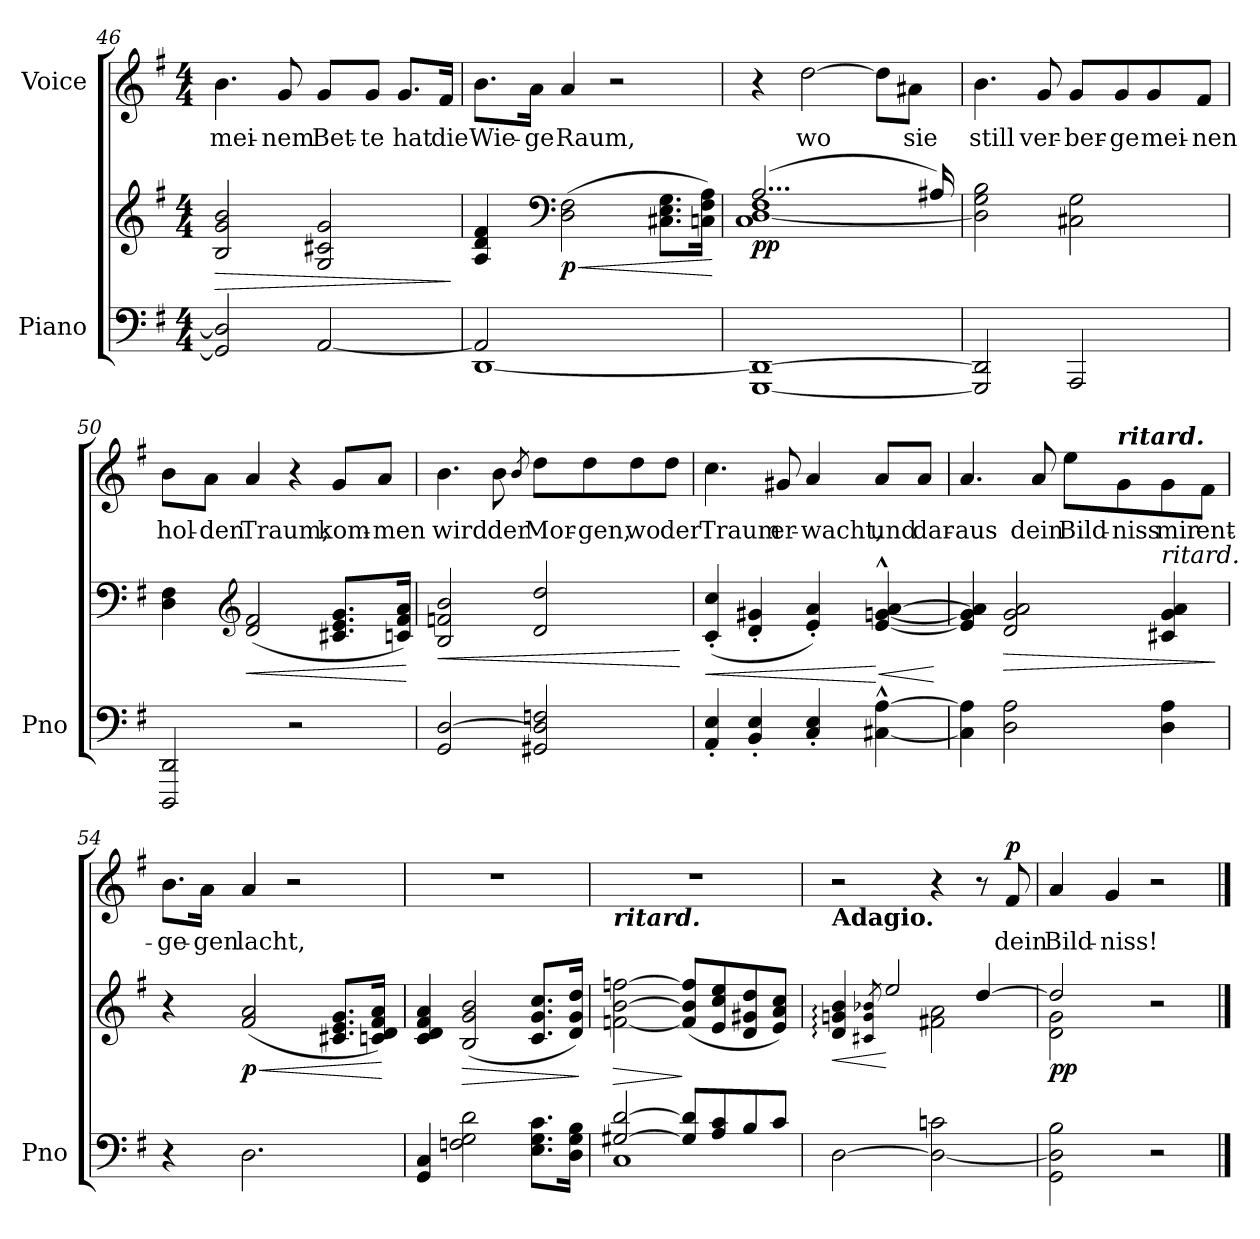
**kern	**kern	**dynam	**kern	**text	**dynam
*part2	*part2	*part2	*part1	*part1	*part1
*staff3	*staff2	*staff2/3	*staff1	*staff1	*staff1
*I"Piano	*	*	*I"Voice	*	*
*I'Pno	*	*	*	*	*
*clefF4	*clefG2	*	*clefG2	*	*
*k[f#]	*k[f#]	*	*k[f#]	*	*
*M4/4	*M4/4	*	*M4/4	*	*
=46	=46	=46	=46	=46	=46
!	!	!LO:HP:b	!	!LO:LY:b	!
2GG/] 2D/]	2B/ 2g/ 2b/	>	4.b\	mei-	.
!	!	!	!	!LO:LY:b	!
.	.	.	8g/	-nem	.
!	!	!	!	!LO:LY:b	!
[2AA/	2G/ 2c#X/ 2g/	.	8g/L	Bet-	.
!	!	!	!	!LO:LY:b	!
.	.	.	8g/J	-te	.
!	!	!	!	!LO:LY:b	!
.	.	.	8.g/L	hat	.
!	!	!	!	!LO:LY:b	!
.	.	.	16f#/Jk	die	.
.	.	]	.	.	.
!!LO:PB:g=z
=47	=47	=47	=47	=47	=47
*^	*	*	*	*	*
!	!	!	!	!	!LO:LY:b	!
2AA/]	[1DD	4A/ 4d/ 4f#/	.	8.b\L	Wie-	.
!	!	!	!	!	!LO:LY:b	!
.	.	.	.	16a\Jk	-ge	.
*	*	*clefF4	*	*	*	*
!	!	!	!LO:HP:b	!	!LO:LY:b	!
!	!	!	!LO:DY:n=1:b	!	!	!
.	.	(>2D\ 2F#\	< p	4a/	Raum,	.
2ryy	.	.	.	2r	.	.
.	.	8.C#X\ 8.E\ 8.G\L	.	.	.	.
.	.	16Cn\ 16F#\ 16A\Jk)	.	.	.	.
*v	*v	*	*	*	*	*
.	.	[	.	.	.
!!LO:LB:g=z
=48	=48	=48	=48	=48	=48
!	!LO:N:vis=1	!LO:DY:b	!	!	!
*	*^	*	*	*	*
[1GGG 1DD_	(>2...A/	1C [1D 1F#	pp	4r	.	.
!	!	!	!	!	!LO:LY:b	!
.	.	.	.	[2dd\	wo	.
.	.	.	.	8dd\L]	.	.
!	!	!	!	!	!LO:LY:b	!
.	.	.	.	8a#X\J	sie	.
.	16A#X/)	.	.	.	.	.
*	*v	*v	*	*	*	*
=49	=49	=49	=49	=49	=49
!	!	!	!	!LO:LY:b	!
2GGG/] 2DD/]	2D\] 2G\ 2B\	.	4.b\	still	.
!	!	!	!	!LO:LY:b	!
.	.	.	8g/	ver-	.
!	!	!	!	!LO:LY:b	!
2AAA/	2C#X\ 2G\	.	8g/L	-ber-	.
!	!	!	!	!LO:LY:b	!
.	.	.	8g/	-ge	.
!	!	!	!	!LO:LY:b	!
.	.	.	8g/	mei-	.
!	!	!	!	!LO:LY:b	!
.	.	.	8f#/J	-nen	.
=50	=50	=50	=50	=50	=50
!	!	!	!	!LO:LY:b	!
2DDD/ 2DD/	4D\ 4F#\	.	8b\L	hol-	.
!	!	!	!	!LO:LY:b	!
.	.	.	8a\J	-den	.
*	*clefG2	*	*	*	*
!	!	!LO:HP:b	!	!LO:LY:b	!
.	(<2d/ 2f#/	<	4a/	Traum;	.
2r	.	.	4r	.	.
!	!	!	!	!LO:LY:b	!
.	8.c#X/ 8.e/ 8.g/L	.	8g/L	kom-	.
!	!	!	!	!LO:LY:b	!
.	.	.	8a/J	-men	.
.	16cn/ 16f#/ 16a/Jk)	.	.	.	.
.	.	[	.	.	.
=51	=51	=51	=51	=51	=51
!	!	!LO:HP:b	!	!LO:LY:b	!
2GG/ [2D/	2B/ 2fn/ 2b/	<	4.b\	wird	.
!	!	!	!	!LO:LY:b	!
.	.	.	8b\	der	.
.	.	.	8qb/	.	.
!	!	!	!	!LO:LY:b	!
2GG#X/ 2D/] 2Fn/	2d/ 2dd/	.	8dd\L	Mor-	.
!	!	!	!	!LO:LY:b	!
.	.	.	8dd\	-gen,	.
!	!	!	!	!LO:LY:b	!
.	.	.	8dd\	wo	.
!	!	!	!	!LO:LY:b	!
.	.	.	8dd\J	der	.
.	.	[	.	.	.
=52	=52	=52	=52	=52	=52
!	!	!LO:HP:b	!	!LO:LY:b	!
4AA/' 4E/'	(<4c/' 4cc/'	<	4.cc\	Traum	.
4BB/' 4E/'	4d/' 4g#X/'	.	.	.	.
!	!	!	!	!LO:LY:b	!
.	.	.	8g#X/	er-	.
!	!	!	!	!LO:LY:b	!
4C/' 4E/'	4e/' 4a/')	.	4a/	-wacht,	.
!	!	!LO:HP:n=1:b	!	!LO:LY:b	!
[4C#X\^^ [4A\^^	[4e/^^ [4gn/^^ [4a/^^	[ <	8a/L	und	.
!	!	!	!	!LO:LY:b	!
.	.	.	8a/J	dar-	.
.	.	[	.	.	.
!!LO:LB:g=z
=53	=53	=53	=53	=53	=53
!	!	!	!	!LO:LY:b	!
4C#\] 4A\]	4e/] 4g/] 4a/]	.	4.a/	-aus	.
!	!	!LO:HP:b	!	!	!
2D\ 2A\	2d/ 2g/ 2a/	>	.	.	.
!	!	!	!	!LO:LY:b	!
.	.	.	8a/	dein	.
!	!	!	!	!LO:LY:b	!
.	.	.	8ee\L	Bild-	.
!	!	!	!LO:TX:a:Bi:t=ritard.	!	!
!	!	!	!	!LO:LY:b	!
.	.	.	8g\	-niss	.
!	!LO:TX:a:i:t=ritard.	!	!	!	!
!	!	!	!	!LO:LY:b	!
4D\ 4A\	4c#X/ 4g/ 4a/	.	8g\	mir	.
!	!	!	!	!LO:LY:b	!
.	.	.	8f#\J	ent-	.
.	.	]	.	.	.
=54	=54	=54	=54	=54	=54
!	!	!	!	!LO:LY:b	!
4r	4r	.	8.b\L	-ge-	.
!	!	!	!	!LO:LY:b	!
.	.	.	16a\Jk	-gen	.
!	!	!LO:HP:b	!	!LO:LY:b	!
!	!	!LO:DY:n=1:b	!	!	!
2.D\	(<2f#/ 2a/	< p	4a/	lacht,	.
.	.	.	2r	.	.
.	8.c#X/ 8.e/ 8.g/L	.	.	.	.
.	16cn/ 16d/ 16f#/ 16a/Jk)	.	.	.	.
.	.	[	.	.	.
=55	=55	=55	=55	=55	=55
4GG/ 4C/	4c/ 4d/ 4f#/ 4a/	.	1r	.	.
!	!	!LO:HP:b	!	!	!
2Fn\ 2G\ 2d\	(>2B/ 2g/ 2b/	>	.	.	.
8.E\ 8.G\ 8.c\L	8.c/ 8.g/ 8.cc/L	.	.	.	.
16D\ 16G\ 16B\Jk	16d/ 16g/ 16dd/Jk)	.	.	.	.
.	.	]	.	.	.
=56	=56	=56	=56	=56	=56
*^	*	*	*	*	*
!	!	!	!	!LO:TX:b:Bi:t=ritard.	!	!
!	!	!	!LO:HP:b	!	!	!
[2G#X/ [2d/	1C	[2fn\ [2b\ [2ffn\	>	1r	.	.
8G#/] 8d/]L	.	(<8f/] 8b/] 8ff/]L	]	.	.	.
8A/ 8c/	.	8e/ 8cc/ 8ee/	.	.	.	.
8B/	.	8d/ 8g#X/ 8dd/	.	.	.	.
8c/J	.	8e/ 8a/ 8cc/J)	.	.	.	.
*v	*v	*	*	*	*	*
=57	=57	=57	=57	=57	=57
!	!	!	!LO:TX:b:B:t=Adagio.	!	!
!	!	!LO:HP:b	!	!	!
*	*^	*	*	*	*
[2D\	4d/: 4gn/: 4b/:	2ryy	<	2r	.	.
.	8qc#X/ 8qg/ 8qb-X/	.	.	.	.	.
.	2ee/	.	[	.	.	.
2D\_ 2cn\	.	2f#X\ 2a\	.	4r	.	.
.	[4dd/	.	.	8r	.	.
!	!	!	!	!	!LO:LY:b	!LO:DY:a
.	.	.	.	8f#/	dein	p
=58	=58	=58	=58	=58	=58	=58
!	!	!	!LO:DY:b	!	!LO:LY:b	!
2GG\ 2D\] 2B\	2dd/]	2d\ 2g\	pp	4a/	Bild-	.
!	!	!	!	!	!LO:LY:b	!
.	.	.	.	4g/	-niss!	.
2r	2r	2ryy	.	2r	.	.
*	*v	*v	*	*	*	*
==	==	==	==	==	==
*-	*-	*-	*-	*-	*-
